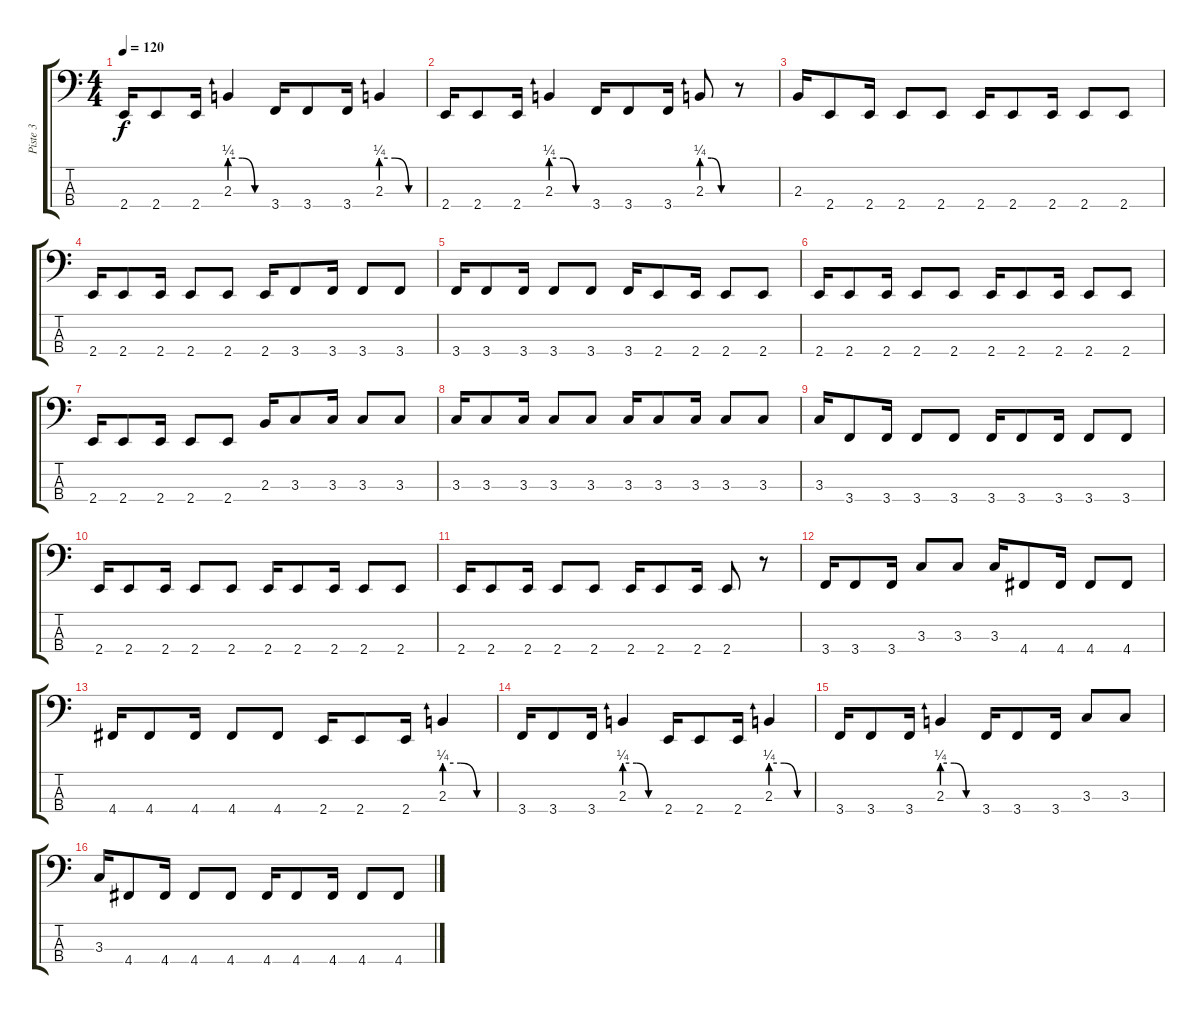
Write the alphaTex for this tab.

\track ("Piste 3" "Piste 3") {instrument slapbass2}
\staff {score tabs}
\tuning (G2 D2 A1 D1) {hide}
\ts (4 4)
\tempo 120
\clef f4
\ks c
2.4.16{dy f} 2.4.8 2.4.16 2.3{be (custom 0 1 20 1 40 0 60 0)}.4 3.4.16 3.4.8 3.4.16 2.3{be (custom 0 1 20 1 40 0 60 0)}.4 |
2.4.16 2.4.8 2.4.16 2.3{be (custom 0 1 20 1 40 0 60 0)}.4 3.4.16 3.4.8 3.4.16 2.3{be (custom 0 1 20 1 40 0 60 0)}.8 r.8 |
2.3.16 2.4.8 2.4.16 2.4.8 2.4.8 2.4.16 2.4.8 2.4.16 2.4.8 2.4.8 |
2.4.16 2.4.8 2.4.16 2.4.8 2.4.8 2.4.16 3.4.8 3.4.16 3.4.8 3.4.8 |
3.4.16 3.4.8 3.4.16 3.4.8 3.4.8 3.4.16 2.4.8 2.4.16 2.4.8 2.4.8 |
2.4.16 2.4.8 2.4.16 2.4.8 2.4.8 2.4.16 2.4.8 2.4.16 2.4.8 2.4.8 |
2.4.16 2.4.8 2.4.16 2.4.8 2.4.8 2.3.16 3.3.8 3.3.16 3.3.8 3.3.8 |
3.3.16 3.3.8 3.3.16 3.3.8 3.3.8 3.3.16 3.3.8 3.3.16 3.3.8 3.3.8 |
3.3.16 3.4.8 3.4.16 3.4.8 3.4.8 3.4.16 3.4.8 3.4.16 3.4.8 3.4.8 |
2.4.16 2.4.8 2.4.16 2.4.8 2.4.8 2.4.16 2.4.8 2.4.16 2.4.8 2.4.8 |
2.4.16 2.4.8 2.4.16 2.4.8 2.4.8 2.4.16 2.4.8 2.4.16 2.4.8 r.8 |
3.4.16 3.4.8 3.4.16 3.3.8 3.3.8 3.3.16 4.4.8 4.4.16 4.4.8 4.4.8 |
4.4.16 4.4.8 4.4.16 4.4.8 4.4.8 2.4.16 2.4.8 2.4.16 2.3{be (custom 0 1 20 1 40 0 60 0)}.4 |
3.4.16 3.4.8 3.4.16 2.3{be (custom 0 1 20 1 40 0 60 0)}.4 2.4.16 2.4.8 2.4.16 2.3{be (custom 0 1 20 1 40 0 60 0)}.4 |
3.4.16 3.4.8 3.4.16 2.3{be (custom 0 1 20 1 40 0 60 0)}.4 3.4.16 3.4.8 3.4.16 3.3.8 3.3.8 |
3.3.16 4.4.8 4.4.16 4.4.8 4.4.8 4.4.16 4.4.8 4.4.16 4.4.8 4.4.8
